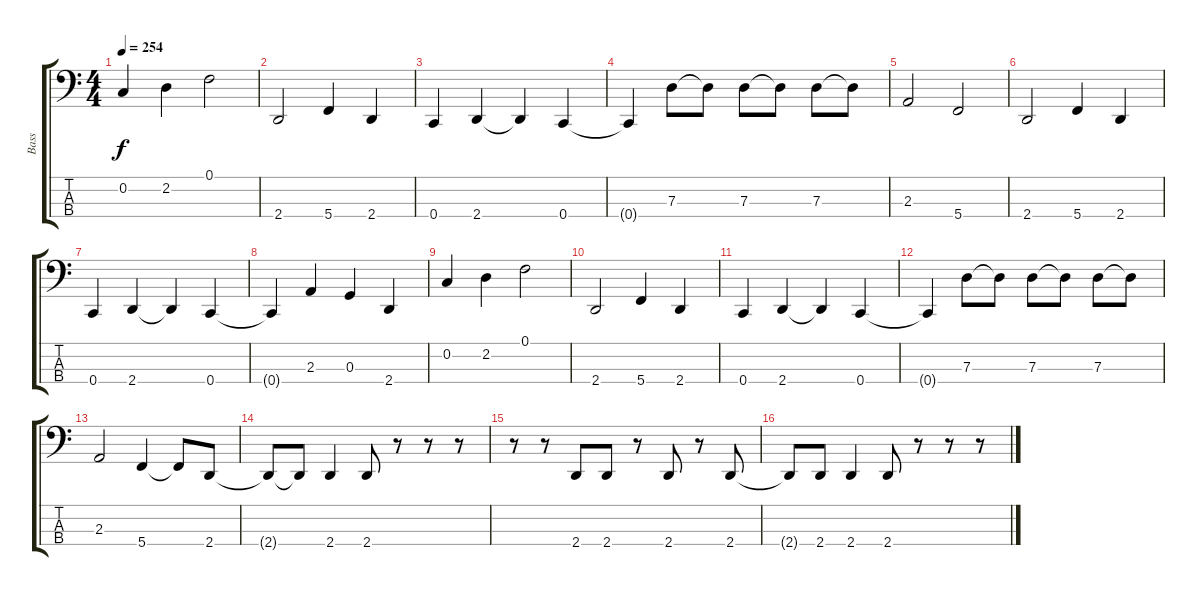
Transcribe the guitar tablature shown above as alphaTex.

\track ("Bass" "Bass") {instrument electricbassfinger}
\staff {score tabs}
\tuning (F2 C2 G1 C1) {hide}
\ts (4 4)
\tempo 254
\clef f4
\ks c
0.2.4{dy f} 2.2.4 0.1.2 |
2.4.2 5.4.4 2.4.4 |
0.4.4 2.4.4 2.4{t}.4 0.4.4 |
0.4{t}.4 7.3.8 7.3{t}.8 7.3.8 7.3{t}.8 7.3.8 7.3{t}.8 |
2.3.2 5.4.2 |
2.4.2 5.4.4 2.4.4 |
0.4.4 2.4.4 2.4{t}.4 0.4.4 |
0.4{t}.4 2.3.4 0.3.4 2.4.4 |
0.2.4 2.2.4 0.1.2 |
2.4.2 5.4.4 2.4.4 |
0.4.4 2.4.4 2.4{t}.4 0.4.4 |
0.4{t}.4 7.3.8 7.3{t}.8 7.3.8 7.3{t}.8 7.3.8 7.3{t}.8 |
2.3.2 5.4.4 5.4{t}.8 2.4.8 |
2.4{t}.8 2.4{t}.8 2.4.4 2.4.8 r.8 r.8 r.8 |
r.8 r.8 2.4.8 2.4.8 r.8 2.4.8 r.8 2.4.8 |
2.4{t}.8 2.4.8 2.4.4 2.4.8 r.8 r.8 r.8
